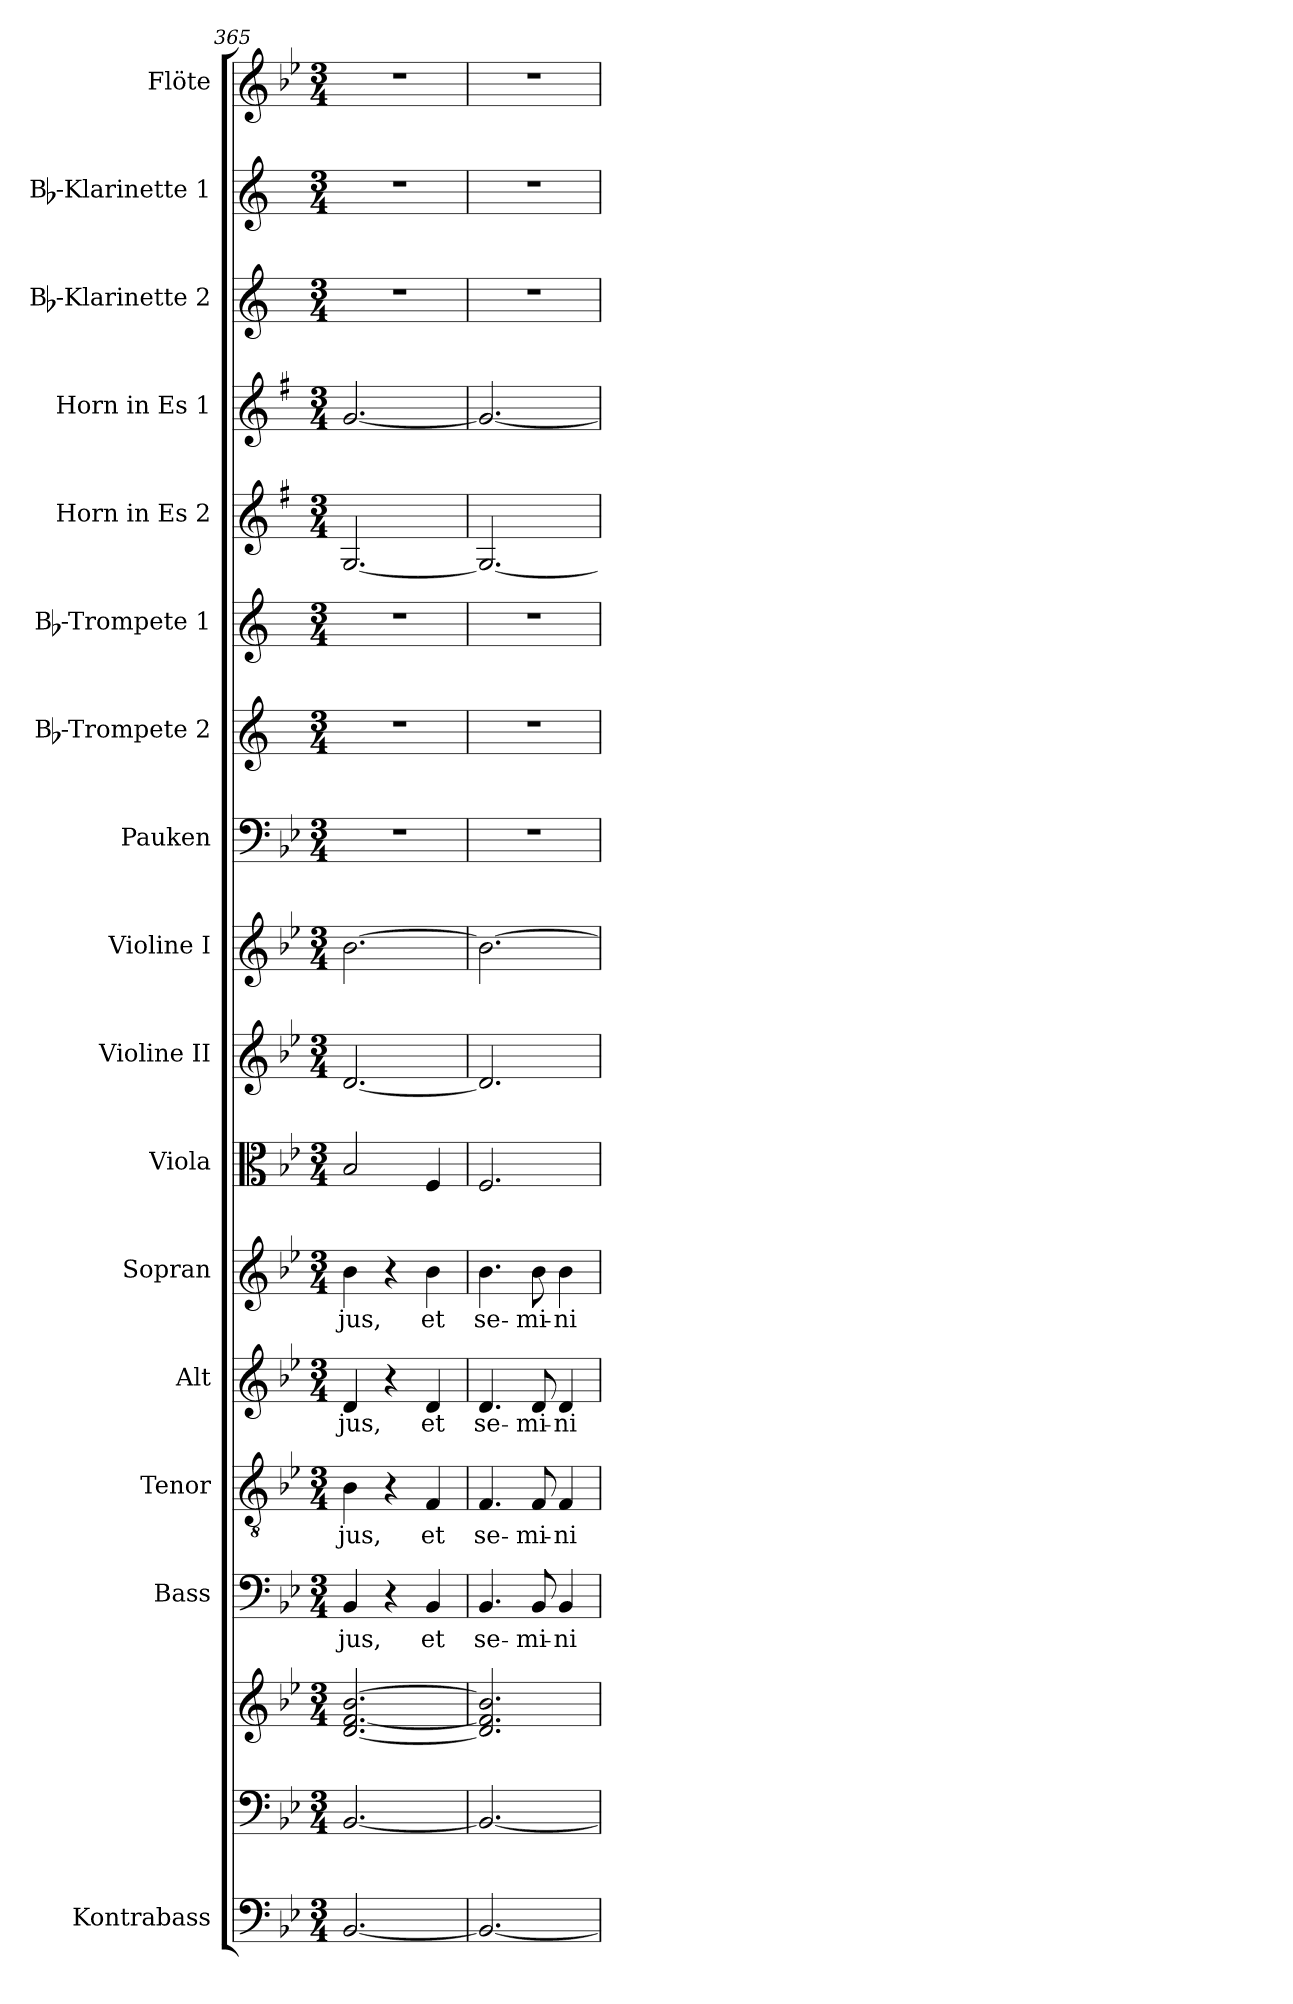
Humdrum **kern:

**kern	**kern	**kern	**kern	**text	**kern	**text	**kern	**text	**kern	**text	**kern	**kern	**kern	**kern	**kern	**kern	**kern	**kern	**kern	**kern	**kern
*part17	*part16	*part16	*part15	*part15	*part14	*part14	*part13	*part13	*part12	*part12	*part11	*part10	*part9	*part8	*part7	*part6	*part5	*part4	*part3	*part2	*part1
*staff18	*staff17	*staff16	*staff15	*staff15	*staff14	*staff14	*staff13	*staff13	*staff12	*staff12	*staff11	*staff10	*staff9	*staff8	*staff7	*staff6	*staff5	*staff4	*staff3	*staff2	*staff1
*I"Kontrabass	*	*	*I"Bass	*	*I"Tenor	*	*I"Alt	*	*I"Sopran	*	*I"Viola	*I"Violine II	*I"Violine I	*I"Pauken	*I"Bb-Trompete 2	*I"Bb-Trompete 1	*I"Horn in Es 2	*I"Horn in Es 1	*I"Bb-Klarinette 2	*I"Bb-Klarinette 1	*I"Flöte
*I'Kb.	*	*	*I'B.	*	*I'T.	*	*I'A.	*	*I'S.	*	*I'Vla.	*I'Vl. II	*I'Vl. I	*I'Pk.	*I'Bb Trp. 2	*I'Bb Trp. 1	*	*	*I'Bb Kl. 2	*I'Bb Kl. 1	*I'Fl.
*clefF4	*clefF4	*clefG2	*clefF4	*	*clefGv2	*	*clefG2	*	*clefG2	*	*clefC3	*clefG2	*clefG2	*clefF4	*clefG2	*clefG2	*clefG2	*clefG2	*clefG2	*clefG2	*clefG2
*ITrd7c12	*	*	*	*	*	*	*	*	*	*	*	*	*	*	*ITrd1c2	*ITrd1c2	*ITrd5c9	*ITrd5c9	*ITrd1c2	*ITrd1c2	*
*k[b-e-]	*k[b-e-]	*k[b-e-]	*k[b-e-]	*	*k[b-e-]	*	*k[b-e-]	*	*k[b-e-]	*	*k[b-e-]	*k[b-e-]	*k[b-e-]	*k[b-e-]	*k[b-e-]	*k[b-e-]	*k[b-e-]	*k[b-e-]	*k[b-e-]	*k[b-e-]	*k[b-e-]
*B-:	*B-:	*B-:	*B-:	*	*B-:	*	*B-:	*	*B-:	*	*B-:	*B-:	*B-:	*B-:	*B-:	*B-:	*B-:	*B-:	*B-:	*B-:	*B-:
*M3/4	*M3/4	*M3/4	*M3/4	*	*M3/4	*	*M3/4	*	*M3/4	*	*M3/4	*M3/4	*M3/4	*M3/4	*M3/4	*M3/4	*M3/4	*M3/4	*M3/4	*M3/4	*M3/4
=365	=365	=365	=365	=365	=365	=365	=365	=365	=365	=365	=365	=365	=365	=365	=365	=365	=365	=365	=365	=365	=365
!	!	!	!	!LO:LY:b	!	!LO:LY:b	!	!LO:LY:b	!	!LO:LY:b	!	!	!	!	!	!	!	!	!	!	!
[2.BBB-/	[2.BB-/	[2.d/ [2.f/ [2.b-/	4BB-/	-jus,	4B-\	-jus,	4d/	-jus,	4b-\	-jus,	2B-/	[2.d/	[2.b-\	2.r	2.r	2.r	[2.BB-/	[2.B-/	2.r	2.r	2.r
.	.	.	4r	.	4r	.	4r	.	4r	.	.	.	.	.	.	.	.	.	.	.	.
!	!	!	!	!LO:LY:b	!	!LO:LY:b	!	!LO:LY:b	!	!LO:LY:b	!	!	!	!	!	!	!	!	!	!	!
.	.	.	4BB-/	et	4F/	et	4d/	et	4b-\	et	4F/	.	.	.	.	.	.	.	.	.	.
=366	=366	=366	=366	=366	=366	=366	=366	=366	=366	=366	=366	=366	=366	=366	=366	=366	=366	=366	=366	=366	=366
!	!	!	!	!LO:LY:b	!	!LO:LY:b	!	!LO:LY:b	!	!LO:LY:b	!	!	!	!	!	!	!	!	!	!	!
2.BBB-/_	2.BB-/_	2.d/] 2.f/] 2.b-/]	4.BB-/	se-	4.F/	se-	4.d/	se-	4.b-\	se-	2.F/	2.d/]	2.b-\_	2.r	2.r	2.r	2.BB-/_	2.B-/_	2.r	2.r	2.r
!	!	!	!	!LO:LY:b	!	!LO:LY:b	!	!LO:LY:b	!	!LO:LY:b	!	!	!	!	!	!	!	!	!	!	!
.	.	.	8BB-/	-mi-	8F/	-mi-	8d/	-mi-	8b-\	-mi-	.	.	.	.	.	.	.	.	.	.	.
!	!	!	!	!LO:LY:b	!	!LO:LY:b	!	!LO:LY:b	!	!LO:LY:b	!	!	!	!	!	!	!	!	!	!	!
.	.	.	4BB-/	-ni	4F/	-ni	4d/	-ni	4b-\	-ni	.	.	.	.	.	.	.	.	.	.	.
=	=	=	=	=	=	=	=	=	=	=	=	=	=	=	=	=	=	=	=	=	=
*-	*-	*-	*-	*-	*-	*-	*-	*-	*-	*-	*-	*-	*-	*-	*-	*-	*-	*-	*-	*-	*-
